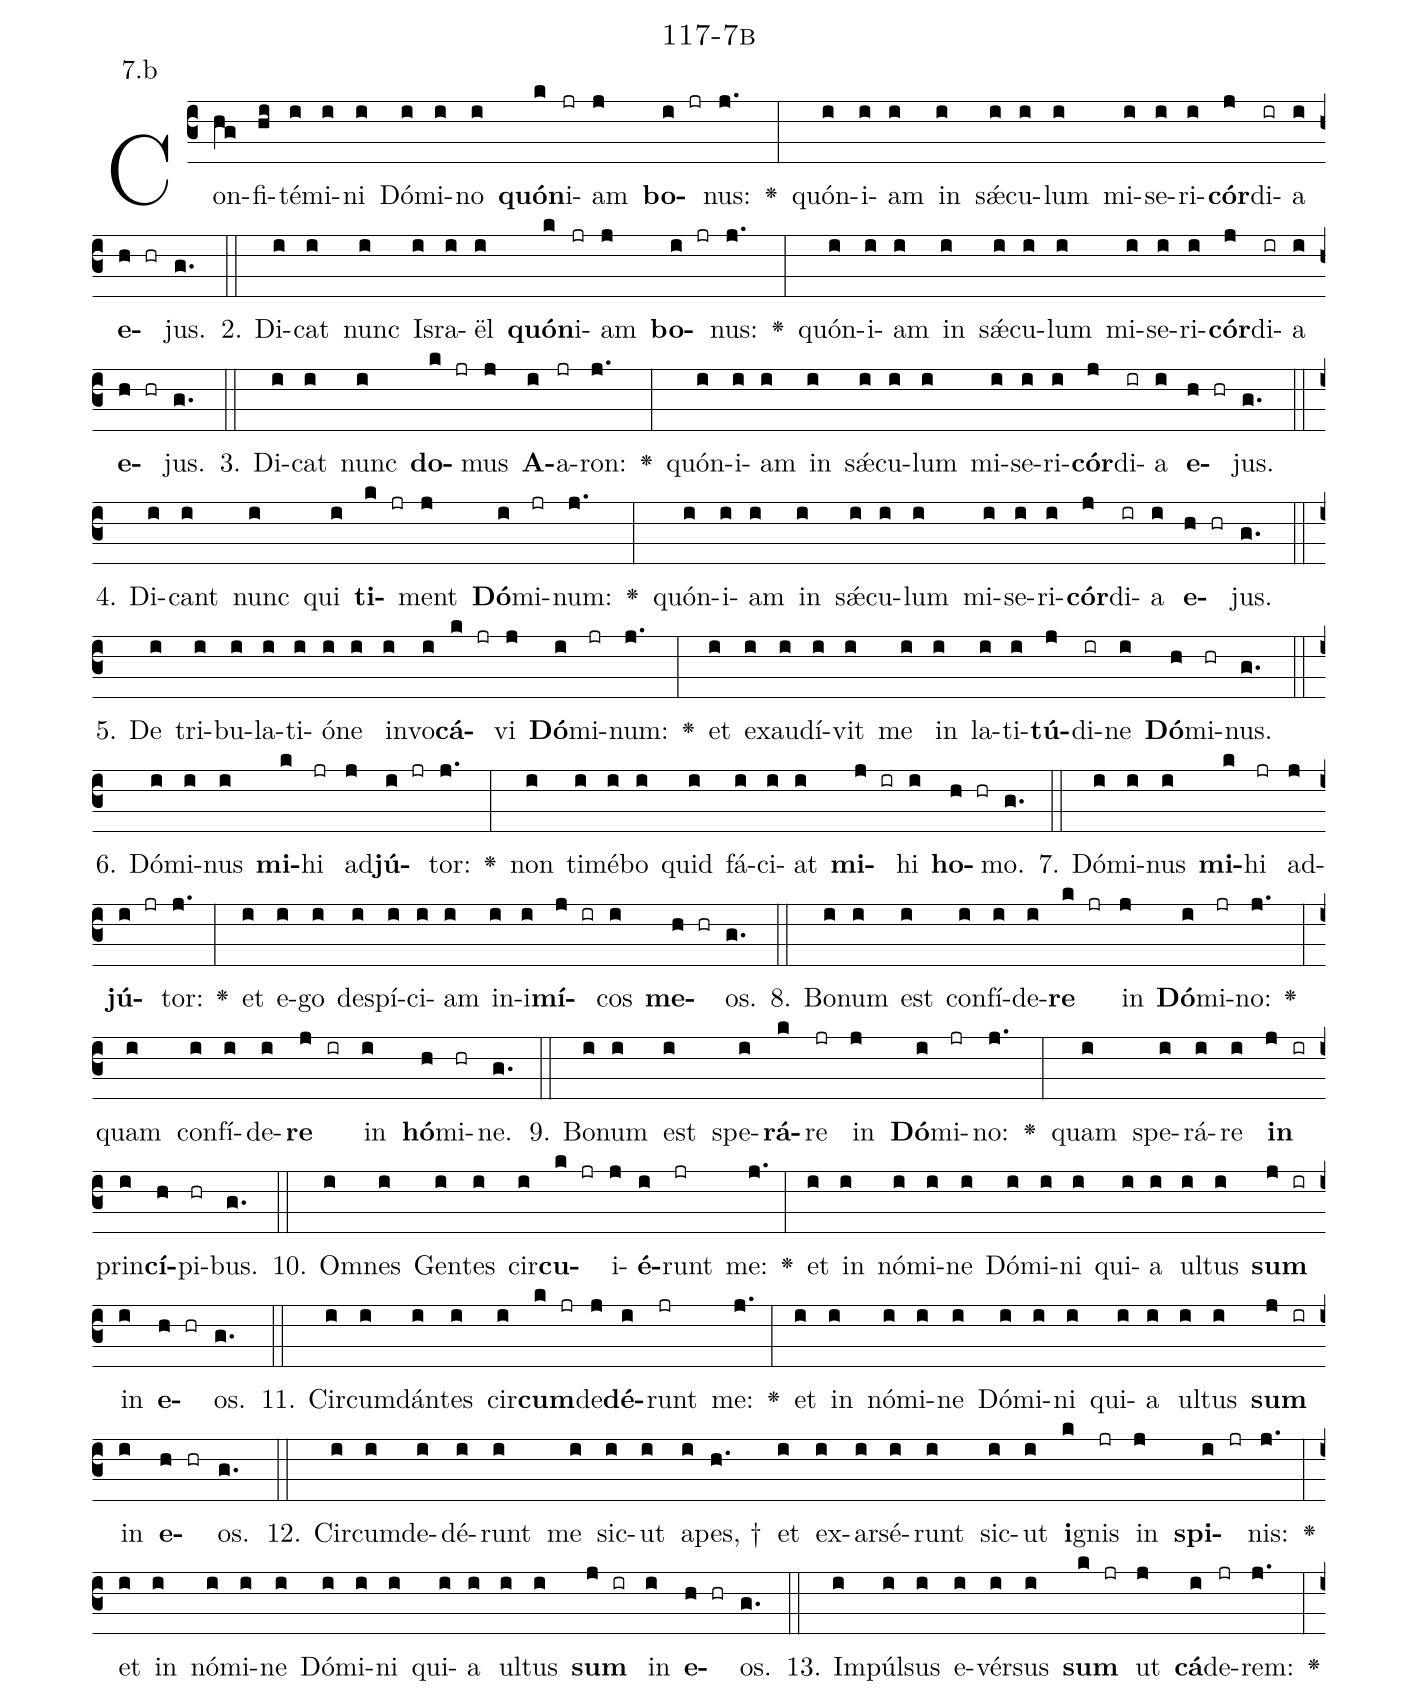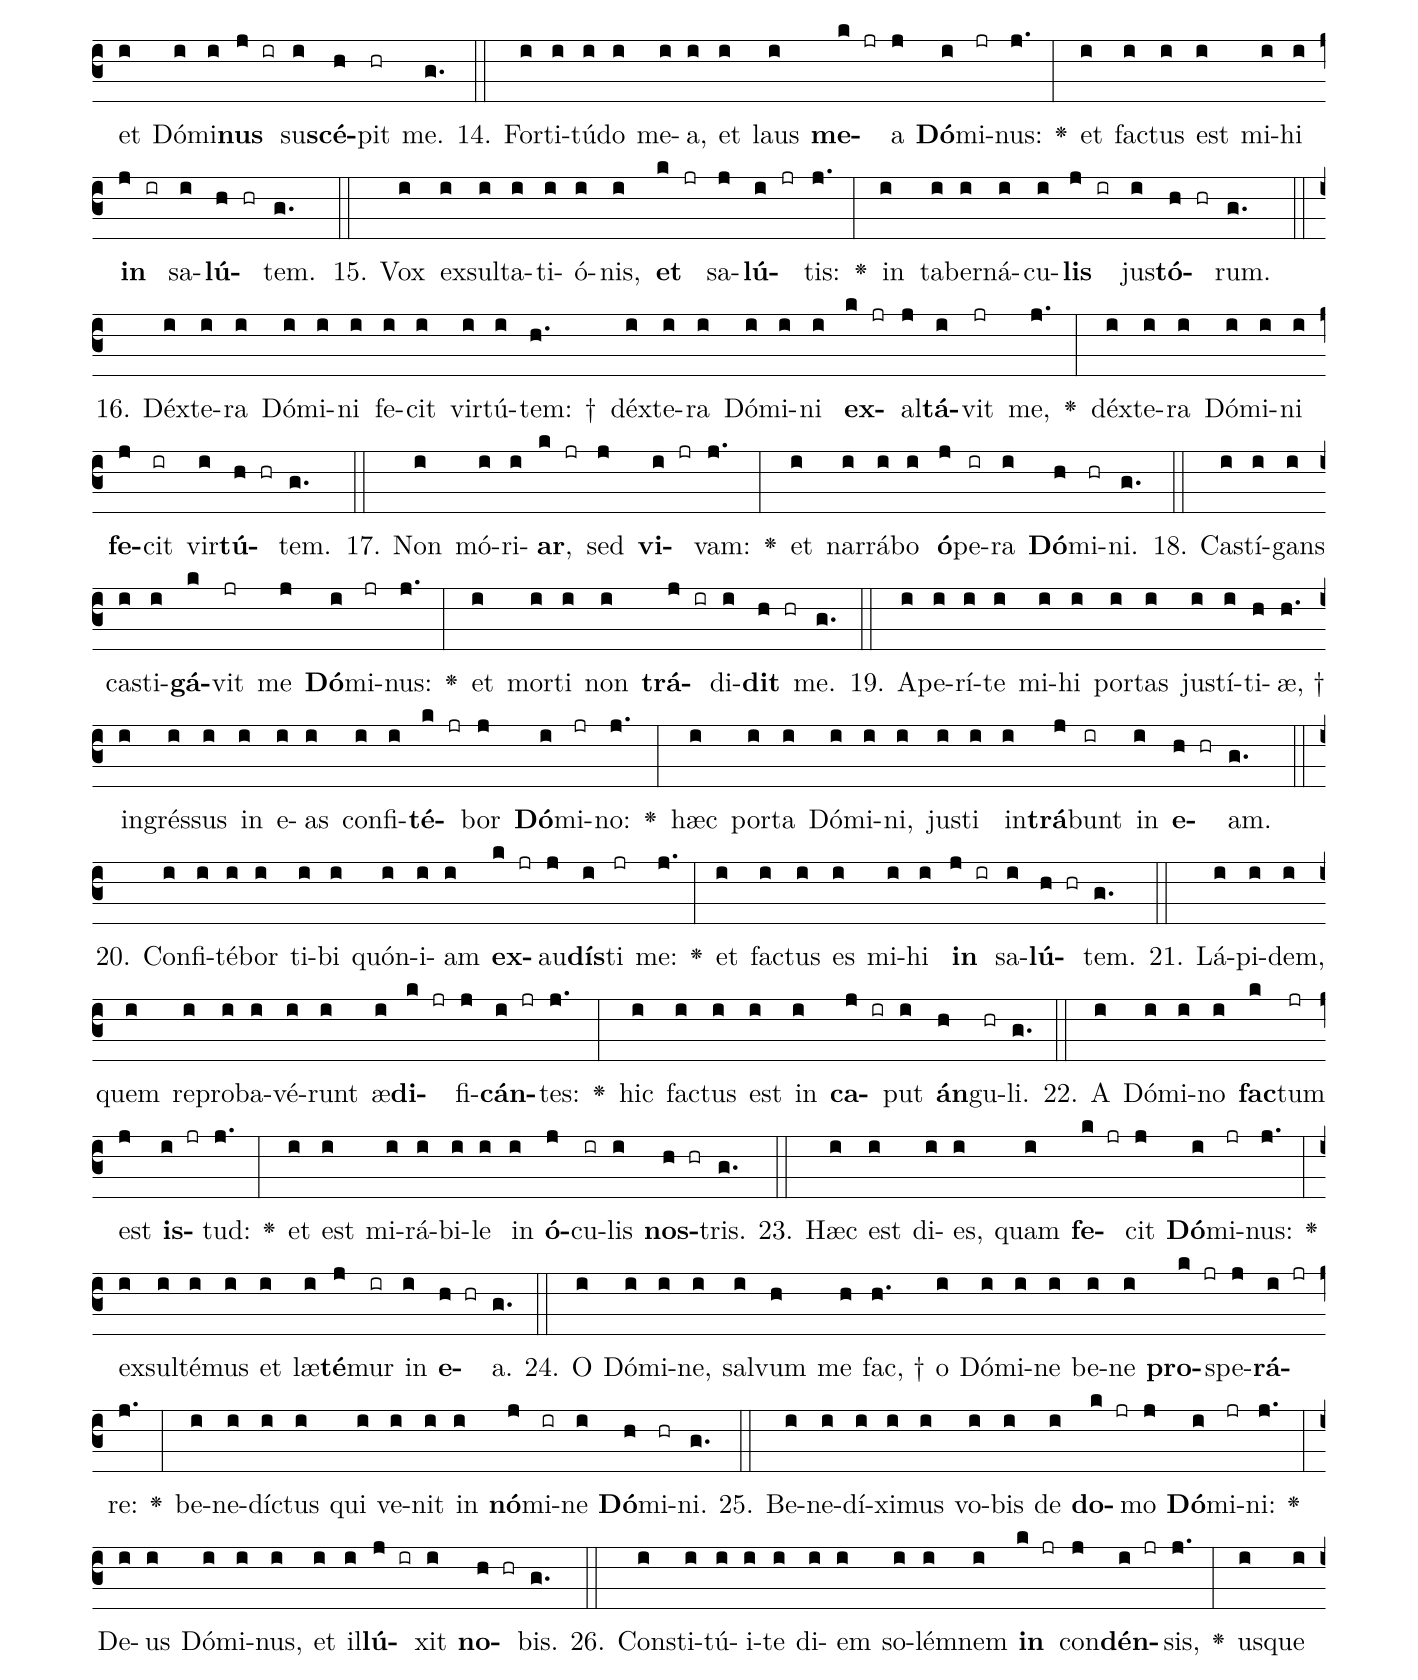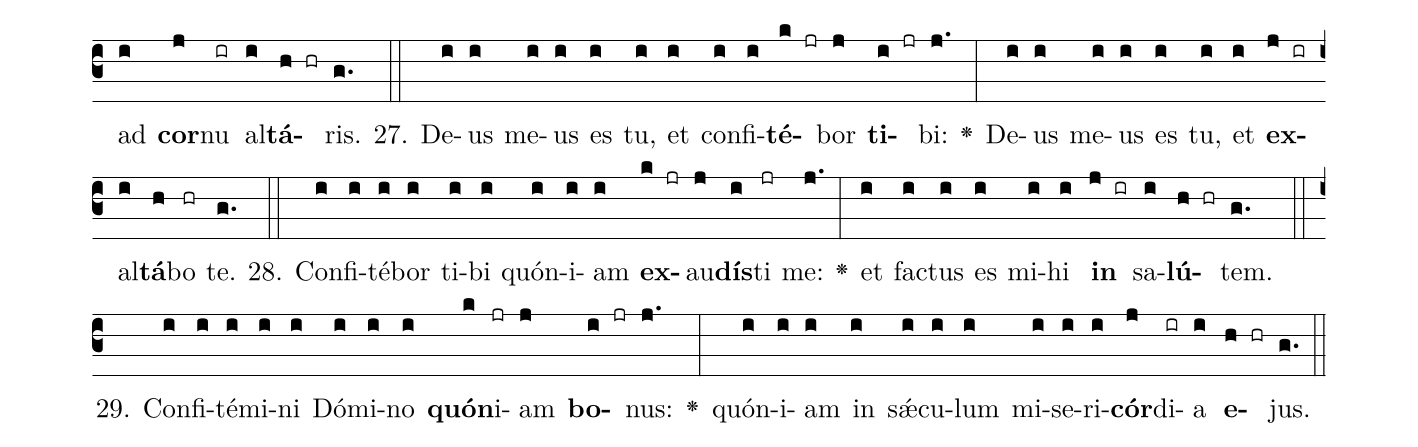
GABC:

name: 117-7b;
annotation: 7.b;
%%
(c3)Con(hg)fi(hi)té(i)mi(i)ni(i) Dó(i)mi(i)no(i) <b>quón</b>(k)i(jr)am(j) <b>bo</b>(i jr)nus:(j.) <v>\greheightstar</v>(:) quón(i)i(i)am(i) in(i) sǽ(i)cu(i)lum(i) mi(i)se(i)ri(i)<b>cór</b>(j)di(ir)a(i) <b>e</b>(h hr)jus.(g.) (::)
2. Di(i)cat(i) nunc(i) Is(i)ra(i)ël(i) <b>quón</b>(k)i(jr)am(j) <b>bo</b>(i jr)nus:(j.) <v>\greheightstar</v>(:) quón(i)i(i)am(i) in(i) sǽ(i)cu(i)lum(i) mi(i)se(i)ri(i)<b>cór</b>(j)di(ir)a(i) <b>e</b>(h hr)jus.(g.) (::)
3. Di(i)cat(i) nunc(i) <b>do</b>(k jr)mus(j) <b>A</b>(i)a(jr)ron:(j.) <v>\greheightstar</v>(:) quón(i)i(i)am(i) in(i) sǽ(i)cu(i)lum(i) mi(i)se(i)ri(i)<b>cór</b>(j)di(ir)a(i) <b>e</b>(h hr)jus.(g.) (::)
4. Di(i)cant(i) nunc(i) qui(i) <b>ti</b>(k jr)ment(j) <b>Dó</b>(i)mi(jr)num:(j.) <v>\greheightstar</v>(:) quón(i)i(i)am(i) in(i) sǽ(i)cu(i)lum(i) mi(i)se(i)ri(i)<b>cór</b>(j)di(ir)a(i) <b>e</b>(h hr)jus.(g.) (::)
5. De(i) tri(i)bu(i)la(i)ti(i)ó(i)ne(i) in(i)vo(i)<b>cá</b>(k jr)vi(j) <b>Dó</b>(i)mi(jr)num:(j.) <v>\greheightstar</v>(:) et(i) ex(i)au(i)dí(i)vit(i) me(i) in(i) la(i)ti(i)<b>tú</b>(j)di(ir)ne(i) <b>Dó</b>(h)mi(hr)nus.(g.) (::)
6. Dó(i)mi(i)nus(i) <b>mi</b>(k)hi(jr) ad(j)<b>jú</b>(i jr)tor:(j.) <v>\greheightstar</v>(:) non(i) ti(i)mé(i)bo(i) quid(i) fá(i)ci(i)at(i) <b>mi</b>(j ir)hi(i) <b>ho</b>(h hr)mo.(g.) (::)
7. Dó(i)mi(i)nus(i) <b>mi</b>(k)hi(jr) ad(j)<b>jú</b>(i jr)tor:(j.) <v>\greheightstar</v>(:) et(i) e(i)go(i) de(i)spí(i)ci(i)am(i) in(i)i(i)<b>mí</b>(j ir)cos(i) <b>me</b>(h hr)os.(g.) (::)
8. Bo(i)num(i) est(i) con(i)fí(i)de(i)<b>re</b>(k jr) in(j) <b>Dó</b>(i)mi(jr)no:(j.) <v>\greheightstar</v>(:) quam(i) con(i)fí(i)de(i)<b>re</b>(j ir) in(i) <b>hó</b>(h)mi(hr)ne.(g.) (::)
9. Bo(i)num(i) est(i) spe(i)<b>rá</b>(k)re(jr) in(j) <b>Dó</b>(i)mi(jr)no:(j.) <v>\greheightstar</v>(:) quam(i) spe(i)rá(i)re(i) <b>in</b>(j ir) prin(i)<b>cí</b>(h)pi(hr)bus.(g.) (::)
10. Om(i)nes(i) Gen(i)tes(i) cir(i)<b>cu</b>(k jr)i(j)<b>é</b>(i)runt(jr) me:(j.) <v>\greheightstar</v>(:) et(i) in(i) nó(i)mi(i)ne(i) Dó(i)mi(i)ni(i) qui(i)a(i) ul(i)tus(i) <b>sum</b>(j ir) in(i) <b>e</b>(h hr)os.(g.) (::)
11. Cir(i)cum(i)dán(i)tes(i) cir(i)<b>cum</b>(k jr)de(j)<b>dé</b>(i)runt(jr) me:(j.) <v>\greheightstar</v>(:) et(i) in(i) nó(i)mi(i)ne(i) Dó(i)mi(i)ni(i) qui(i)a(i) ul(i)tus(i) <b>sum</b>(j ir) in(i) <b>e</b>(h hr)os.(g.) (::)
12. Cir(i)cum(i)de(i)dé(i)runt(i) me(i) sic(i)ut(i) a(i)pes, †(h.) et(i) ex(i)ar(i)sé(i)runt(i) sic(i)ut(i) <b>i</b>(k)gnis(jr) in(j) <b>spi</b>(i jr)nis:(j.) <v>\greheightstar</v>(:) et(i) in(i) nó(i)mi(i)ne(i) Dó(i)mi(i)ni(i) qui(i)a(i) ul(i)tus(i) <b>sum</b>(j ir) in(i) <b>e</b>(h hr)os.(g.) (::)
13. Im(i)púl(i)sus(i) e(i)vér(i)sus(i) <b>sum</b>(k jr) ut(j) <b>cá</b>(i)de(jr)rem:(j.) <v>\greheightstar</v>(:) et(i) Dó(i)mi(i)<b>nus</b>(j ir) su(i)<b>scé</b>(h)pit(hr) me.(g.) (::)
14. For(i)ti(i)tú(i)do(i) me(i)a,(i) et(i) laus(i) <b>me</b>(k jr)a(j) <b>Dó</b>(i)mi(jr)nus:(j.) <v>\greheightstar</v>(:) et(i) fac(i)tus(i) est(i) mi(i)hi(i) <b>in</b>(j ir) sa(i)<b>lú</b>(h hr)tem.(g.) (::)
15. Vox(i) ex(i)sul(i)ta(i)ti(i)ó(i)nis,(i) <b>et</b>(k jr) sa(j)<b>lú</b>(i jr)tis:(j.) <v>\greheightstar</v>(:) in(i) ta(i)ber(i)ná(i)cu(i)<b>lis</b>(j ir) jus(i)<b>tó</b>(h hr)rum.(g.) (::)
16. Déx(i)te(i)ra(i) Dó(i)mi(i)ni(i) fe(i)cit(i) vir(i)tú(i)tem: †(h.) déx(i)te(i)ra(i) Dó(i)mi(i)ni(i) <b>ex</b>(k jr)al(j)<b>tá</b>(i)vit(jr) me,(j.) <v>\greheightstar</v>(:) déx(i)te(i)ra(i) Dó(i)mi(i)ni(i) <b>fe</b>(j)cit(ir) vir(i)<b>tú</b>(h hr)tem.(g.) (::)
17. Non(i) mó(i)ri(i)<b>ar</b>,(k jr) sed(j) <b>vi</b>(i jr)vam:(j.) <v>\greheightstar</v>(:) et(i) nar(i)rá(i)bo(i) <b>ó</b>(j)pe(ir)ra(i) <b>Dó</b>(h)mi(hr)ni.(g.) (::)
18. Cas(i)tí(i)gans(i) cas(i)ti(i)<b>gá</b>(k)vit(jr) me(j) <b>Dó</b>(i)mi(jr)nus:(j.) <v>\greheightstar</v>(:) et(i) mor(i)ti(i) non(i) <b>trá</b>(j ir)di(i)<b>dit</b>(h hr) me.(g.) (::)
19. A(i)pe(i)rí(i)te(i) mi(i)hi(i) por(i)tas(i) jus(i)tí(i)ti(h)æ, †(h.) in(i)grés(i)sus(i) in(i) e(i)as(i) con(i)fi(i)<b>té</b>(k jr)bor(j) <b>Dó</b>(i)mi(jr)no:(j.) <v>\greheightstar</v>(:) hæc(i) por(i)ta(i) Dó(i)mi(i)ni,(i) jus(i)ti(i) in(i)<b>trá</b>(j)bunt(ir) in(i) <b>e</b>(h hr)am.(g.) (::)
20. Con(i)fi(i)té(i)bor(i) ti(i)bi(i) quón(i)i(i)am(i) <b>ex</b>(k jr)au(j)<b>dís</b>(i)ti(jr) me:(j.) <v>\greheightstar</v>(:) et(i) fac(i)tus(i) es(i) mi(i)hi(i) <b>in</b>(j ir) sa(i)<b>lú</b>(h hr)tem.(g.) (::)
21. Lá(i)pi(i)dem,(i) quem(i) re(i)pro(i)ba(i)vé(i)runt(i) æ(i)<b>di</b>(k jr)fi(j)<b>cán</b>(i jr)tes:(j.) <v>\greheightstar</v>(:) hic(i) fac(i)tus(i) est(i) in(i) <b>ca</b>(j ir)put(i) <b>án</b>(h)gu(hr)li.(g.) (::)
22. A(i) Dó(i)mi(i)no(i) <b>fac</b>(k)tum(jr) est(j) <b>is</b>(i jr)tud:(j.) <v>\greheightstar</v>(:) et(i) est(i) mi(i)rá(i)bi(i)le(i) in(i) <b>ó</b>(j)cu(ir)lis(i) <b>nos</b>(h hr)tris.(g.) (::)
23. Hæc(i) est(i) di(i)es,(i) quam(i) <b>fe</b>(k jr)cit(j) <b>Dó</b>(i)mi(jr)nus:(j.) <v>\greheightstar</v>(:) ex(i)sul(i)té(i)mus(i) et(i) læ(i)<b>té</b>(j)mur(ir) in(i) <b>e</b>(h hr)a.(g.) (::)
24. O(i) Dó(i)mi(i)ne,(i) sal(i)vum(h) me(h) fac, †(h.) o(i) Dó(i)mi(i)ne(i) be(i)ne(i) <b>pro</b>(k jr)spe(j)<b>rá</b>(i jr)re:(j.) <v>\greheightstar</v>(:) be(i)ne(i)díc(i)tus(i) qui(i) ve(i)nit(i) in(i) <b>nó</b>(j)mi(ir)ne(i) <b>Dó</b>(h)mi(hr)ni.(g.) (::)
25. Be(i)ne(i)dí(i)xi(i)mus(i) vo(i)bis(i) de(i) <b>do</b>(k jr)mo(j) <b>Dó</b>(i)mi(jr)ni:(j.) <v>\greheightstar</v>(:) De(i)us(i) Dó(i)mi(i)nus,(i) et(i) il(i)<b>lú</b>(j ir)xit(i) <b>no</b>(h hr)bis.(g.) (::)
26. Con(i)sti(i)tú(i)i(i)te(i) di(i)em(i) so(i)lém(i)nem(i) <b>in</b>(k jr) con(j)<b>dén</b>(i jr)sis,(j.) <v>\greheightstar</v>(:) us(i)que(i) ad(i) <b>cor</b>(j)nu(ir) al(i)<b>tá</b>(h hr)ris.(g.) (::)
27. De(i)us(i) me(i)us(i) es(i) tu,(i) et(i) con(i)fi(i)<b>té</b>(k jr)bor(j) <b>ti</b>(i jr)bi:(j.) <v>\greheightstar</v>(:) De(i)us(i) me(i)us(i) es(i) tu,(i) et(i) <b>ex</b>(j ir)al(i)<b>tá</b>(h)bo(hr) te.(g.) (::)
28. Con(i)fi(i)té(i)bor(i) ti(i)bi(i) quón(i)i(i)am(i) <b>ex</b>(k jr)au(j)<b>dís</b>(i)ti(jr) me:(j.) <v>\greheightstar</v>(:) et(i) fac(i)tus(i) es(i) mi(i)hi(i) <b>in</b>(j ir) sa(i)<b>lú</b>(h hr)tem.(g.) (::)
29. Con(i)fi(i)té(i)mi(i)ni(i) Dó(i)mi(i)no(i) <b>quón</b>(k)i(jr)am(j) <b>bo</b>(i jr)nus:(j.) <v>\greheightstar</v>(:) quón(i)i(i)am(i) in(i) sǽ(i)cu(i)lum(i) mi(i)se(i)ri(i)<b>cór</b>(j)di(ir)a(i) <b>e</b>(h hr)jus.(g.) (::)
